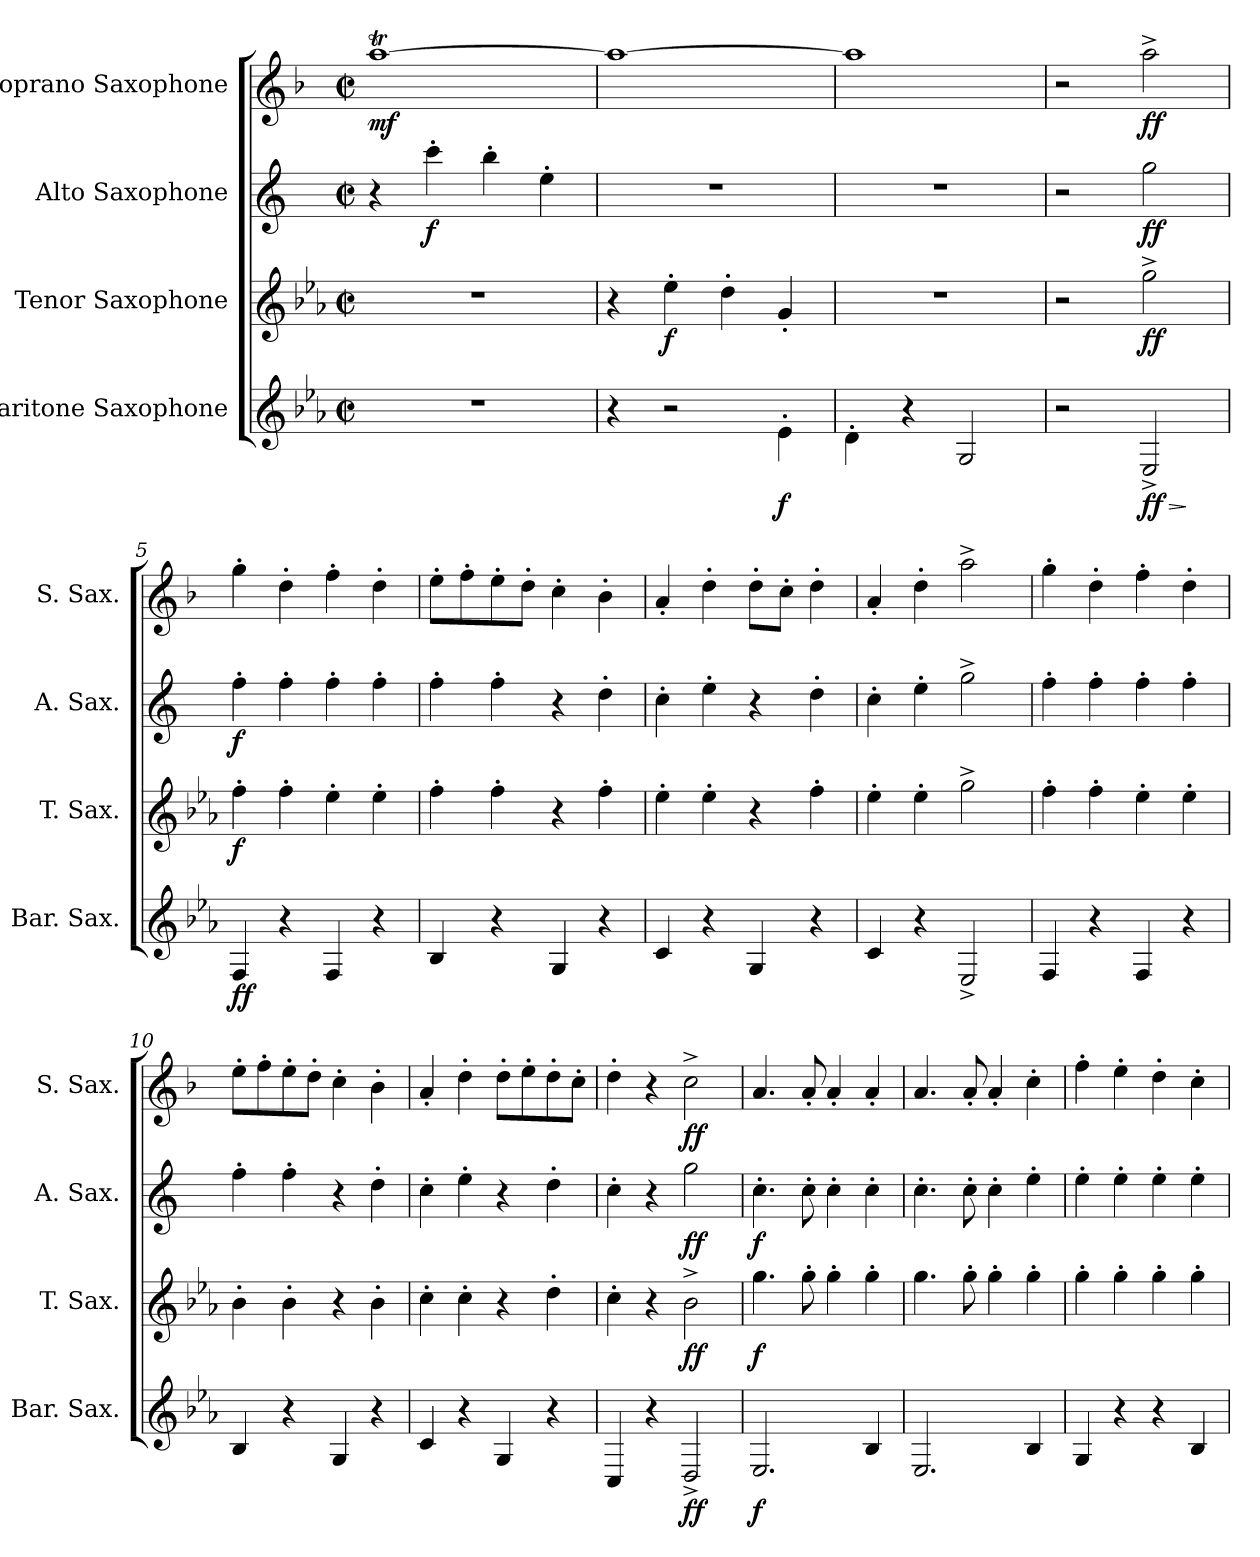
**kern	**dynam	**kern	**dynam	**kern	**dynam	**kern	**dynam
*part4	*part4	*part3	*part3	*part2	*part2	*part1	*part1
*staff4	*staff4	*staff3	*staff3	*staff2	*staff2	*staff1	*staff1
*I"Baritone Saxophone	*	*I"Tenor Saxophone	*	*I"Alto Saxophone	*	*I"Soprano Saxophone	*
*I'Bar. Sax.	*	*I'T. Sax.	*	*I'A. Sax.	*	*I'S. Sax.	*
*clefG2	*	*clefG2	*	*clefG2	*	*clefG2	*
*ITrd12c21	*	*ITrd8c14	*	*ITrd5c9	*	*ITrd1c2	*
*k[b-e-a-]	*	*k[b-e-a-]	*	*k[b-e-a-]	*	*k[b-e-a-]	*
*M2/2	*	*M2/2	*	*M2/2	*	*M2/2	*
*met(c|)	*	*met(c|)	*	*met(c|)	*	*met(c|)	*
*MM280	*	*MM280	*	*MM280	*	*MM280	*
=1	=1	=1	=1	=1	=1	=1	=1
!	!	!	!	!	!	!	!LO:DY:b
1r	.	1r	.	4r	.	[1ggt	mf
!	!	!	!	!	!LO:DY:b	!	!
.	.	.	.	4ee-'\	f	.	.
.	.	.	.	4dd'\	.	.	.
.	.	.	.	4g'\	.	.	.
=2	=2	=2	=2	=2	=2	=2	=2
4r	.	4r	.	1r	.	1gg_	.
!	!	!	!LO:DY:b	!	!	!	!
2r	.	4e-'\	f	.	.	.	.
.	.	4d'\	.	.	.	.	.
!	!LO:DY:b	!	!	!	!	!	!
4E-'\	f	4G'/	.	.	.	.	.
=3	=3	=3	=3	=3	=3	=3	=3
4D'\	.	1r	.	1r	.	1gg]	.
4r	.	.	.	.	.	.	.
2GG/	.	.	.	.	.	.	.
=4	=4	=4	=4	=4	=4	=4	=4
2r	.	2r	.	2r	.	2r	.
!	!LO:HP:b	!	!	!	!	!	!
!	!LO:DY:n=1:b	!	!LO:DY:b	!	!LO:DY:b	!	!LO:DY:b
2EE-^/	> ff	2g^\	ff	2b-\	ff	2gg^\	ff
.	]	.	.	.	.	.	.
=5	=5	=5	=5	=5	=5	=5	=5
!	!LO:DY:b	!	!	!	!	!	!
!	!LO:DY:n=1:b	!	!LO:DY:b	!	!LO:DY:b	!	!
4FF/	f f	4f'\	f	4a-'\	f	4ff'\	.
4r	.	4f'\	.	4a-'\	.	4cc'\	.
4FF/	.	4e-'\	.	4a-'\	.	4ee-'\	.
4r	.	4e-'\	.	4a-'\	.	4cc'\	.
=6	=6	=6	=6	=6	=6	=6	=6
4BB-/	.	4f'\	.	4a-'\	.	8dd'\L	.
.	.	.	.	.	.	8ee-'\	.
4r	.	4f'\	.	4a-'\	.	8dd'\	.
.	.	.	.	.	.	8cc'\J	.
4GG/	.	4r	.	4r	.	4b-'\	.
4r	.	4f'\	.	4f'\	.	4a-'\	.
=7	=7	=7	=7	=7	=7	=7	=7
4C/	.	4e-'\	.	4e-'\	.	4g'/	.
4r	.	4e-'\	.	4g'\	.	4cc'\	.
4GG/	.	4r	.	4r	.	8cc'\L	.
.	.	.	.	.	.	8b-'\J	.
4r	.	4f'\	.	4f'\	.	4cc'\	.
!!LO:LB:g=z
=8	=8	=8	=8	=8	=8	=8	=8
4C/	.	4e-'\	.	4e-'\	.	4g'/	.
4r	.	4e-'\	.	4g'\	.	4cc'\	.
2EE-^/	.	2g^\	.	2b-^\	.	2gg^\	.
=9	=9	=9	=9	=9	=9	=9	=9
4FF/	.	4f'\	.	4a-'\	.	4ff'\	.
4r	.	4f'\	.	4a-'\	.	4cc'\	.
4FF/	.	4e-'\	.	4a-'\	.	4ee-'\	.
4r	.	4e-'\	.	4a-'\	.	4cc'\	.
=10	=10	=10	=10	=10	=10	=10	=10
4BB-/	.	4B-'\	.	4a-'\	.	8dd'\L	.
.	.	.	.	.	.	8ee-'\	.
4r	.	4B-'\	.	4a-'\	.	8dd'\	.
.	.	.	.	.	.	8cc'\J	.
4GG/	.	4r	.	4r	.	4b-'\	.
4r	.	4B-'\	.	4f'\	.	4a-'\	.
=11	=11	=11	=11	=11	=11	=11	=11
4C/	.	4c'\	.	4e-'\	.	4g'/	.
4r	.	4c'\	.	4g'\	.	4cc'\	.
4GG/	.	4r	.	4r	.	8cc'\L	.
.	.	.	.	.	.	8dd'\	.
4r	.	4d'\	.	4f'\	.	8cc'\	.
.	.	.	.	.	.	8b-'\J	.
=12	=12	=12	=12	=12	=12	=12	=12
4CC/	.	4c'\	.	4e-'\	.	4cc'\	.
4r	.	4r	.	4r	.	4r	.
!	!LO:DY:b	!	!LO:DY:b	!	!LO:DY:b	!	!LO:DY:b
2DD^/	ff	2B-^\	ff	2b-\	ff	2b-^\	ff
=13	=13	=13	=13	=13	=13	=13	=13
!	!LO:DY:b	!	!LO:DY:b	!	!LO:DY:b	!	!
2.EE-/	f	4.g\	f	4.e-'\	f	4.g/	.
.	.	8g'\	.	8e-'\	.	8g'/	.
.	.	4g'\	.	4e-'\	.	4g'/	.
4BB-/	.	4g'\	.	4e-'\	.	4g'/	.
=14	=14	=14	=14	=14	=14	=14	=14
2.EE-/	.	4.g\	.	4.e-'\	.	4.g/	.
.	.	8g'\	.	8e-'\	.	8g'/	.
.	.	4g'\	.	4e-'\	.	4g'/	.
4BB-/	.	4g'\	.	4g'\	.	4b-'\	.
!!LO:PB:g=z
=15	=15	=15	=15	=15	=15	=15	=15
4GG/	.	4g'\	.	4g'\	.	4ee-'\	.
4r	.	4g'\	.	4g'\	.	4dd'\	.
4r	.	4g'\	.	4g'\	.	4cc'\	.
4BB-/	.	4g'\	.	4g'\	.	4b-'\	.
=	=	=	=	=	=	=	=
*-	*-	*-	*-	*-	*-	*-	*-
